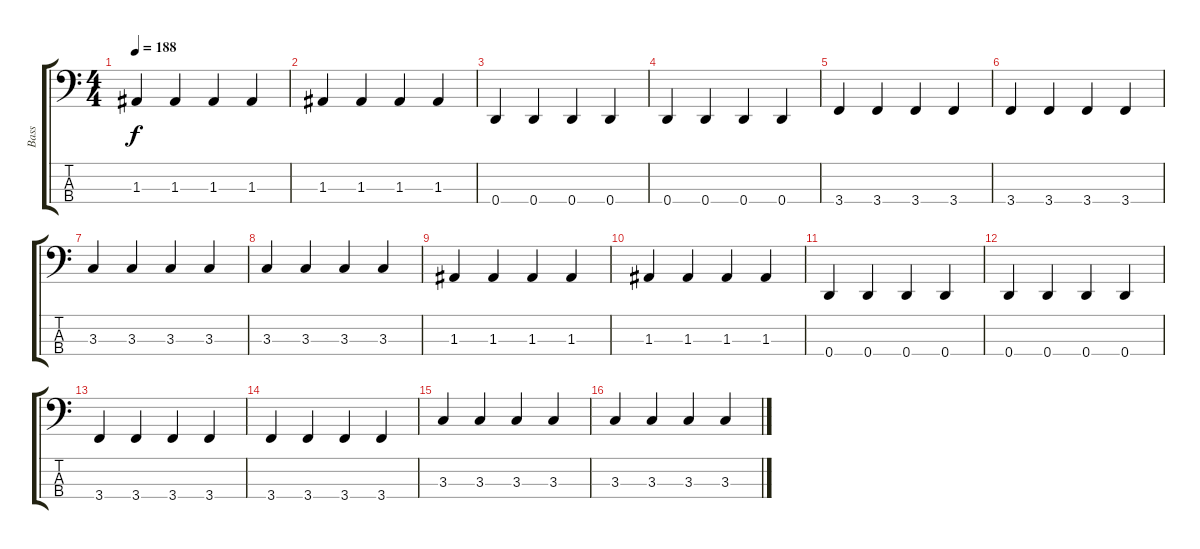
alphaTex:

\track ("Bass" "Bass") {instrument electricbasspick}
\staff {score tabs}
\tuning (G2 D2 A1 D1) {hide}
\ts (4 4)
\tempo 188
\clef f4
\ks c
1.3.4{dy f} 1.3.4 1.3.4 1.3.4 |
1.3.4 1.3.4 1.3.4 1.3.4 |
0.4.4 0.4.4 0.4.4 0.4.4 |
0.4.4 0.4.4 0.4.4 0.4.4 |
3.4.4 3.4.4 3.4.4 3.4.4 |
3.4.4 3.4.4 3.4.4 3.4.4 |
3.3.4 3.3.4 3.3.4 3.3.4 |
3.3.4 3.3.4 3.3.4 3.3.4 |
1.3.4 1.3.4 1.3.4 1.3.4 |
1.3.4 1.3.4 1.3.4 1.3.4 |
0.4.4 0.4.4 0.4.4 0.4.4 |
0.4.4 0.4.4 0.4.4 0.4.4 |
3.4.4 3.4.4 3.4.4 3.4.4 |
3.4.4 3.4.4 3.4.4 3.4.4 |
3.3.4 3.3.4 3.3.4 3.3.4 |
3.3.4 3.3.4 3.3.4 3.3.4
